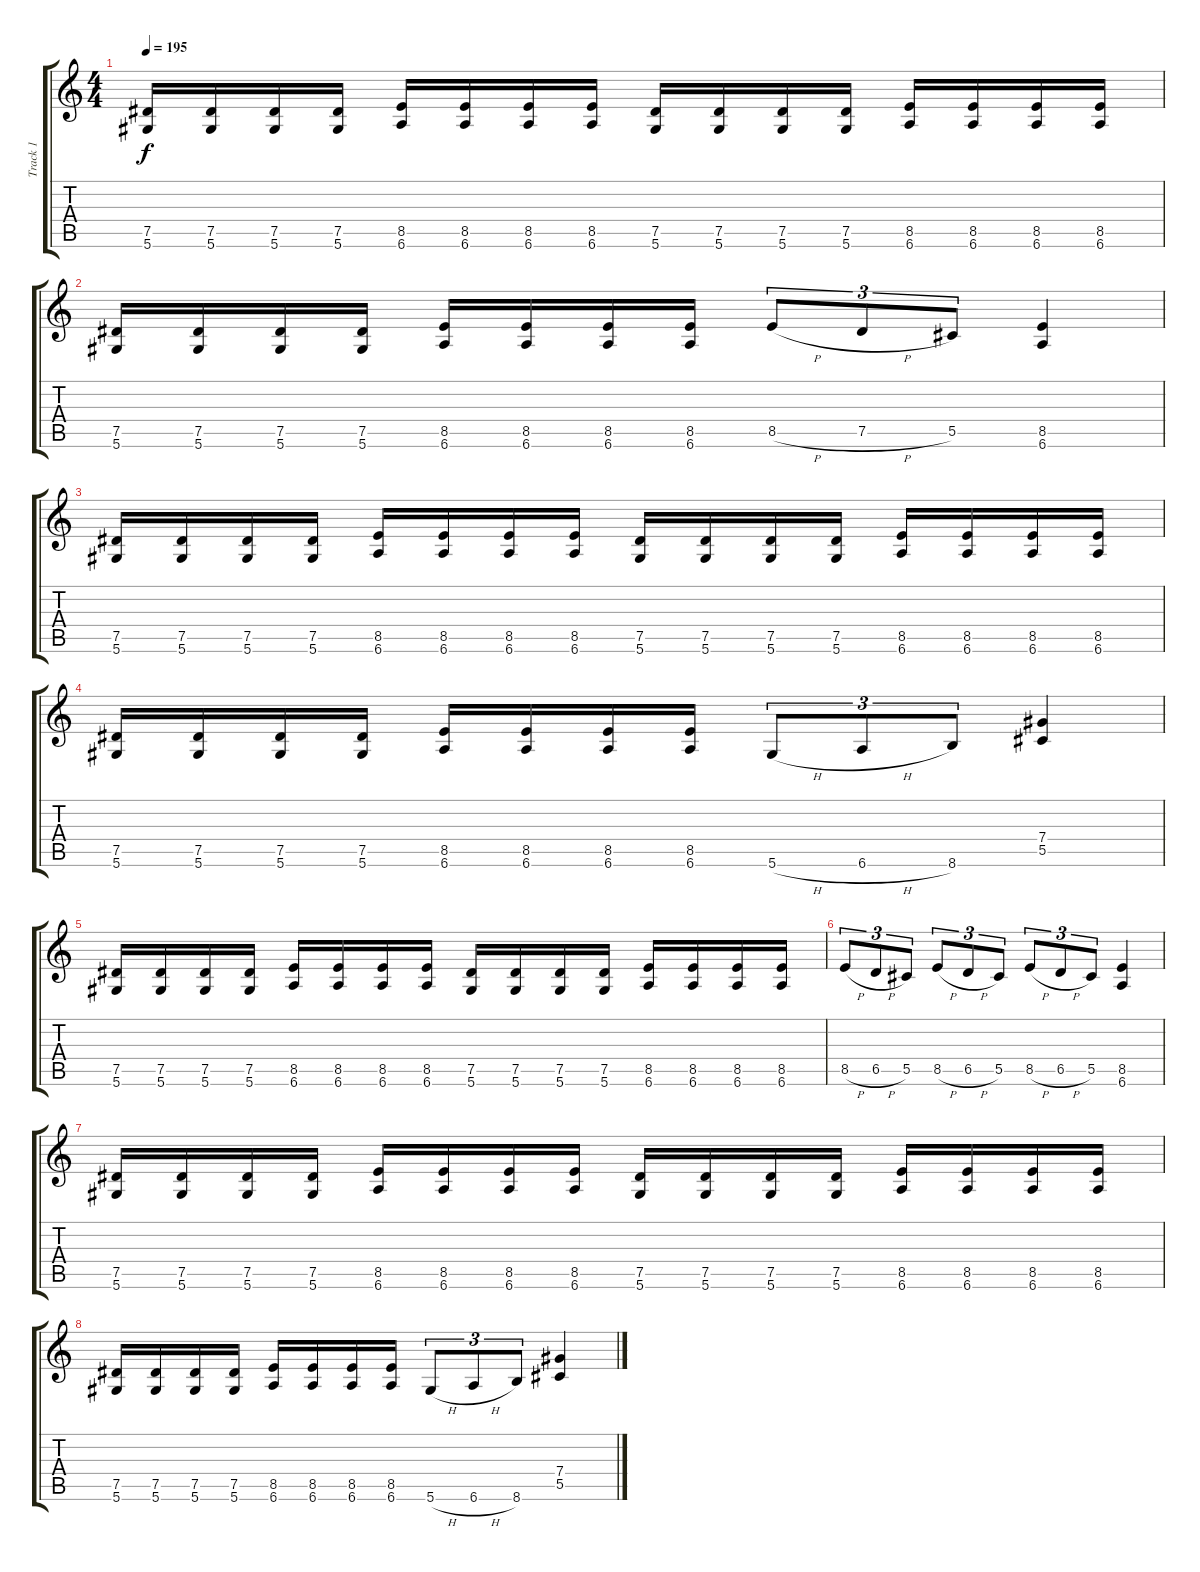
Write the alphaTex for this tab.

\track ("Track 1" "Track 1") {instrument distortionguitar}
\staff {score tabs}
\tuning (Eb4 Bb3 Gb3 Db3 Ab2 Eb2) {hide}
\ts (4 4)
\tempo 195
\clef g2
\ks c
(7.5 5.6).16{dy f} (7.5 5.6).16 (7.5 5.6).16 (7.5 5.6).16 (8.5 6.6).16 (8.5 6.6).16 (8.5 6.6).16 (8.5 6.6).16 (7.5 5.6).16 (7.5 5.6).16 (7.5 5.6).16 (7.5 5.6).16 (8.5 6.6).16 (8.5 6.6).16 (8.5 6.6).16 (8.5 6.6).16 |
(7.5 5.6).16 (7.5 5.6).16 (7.5 5.6).16 (7.5 5.6).16 (8.5 6.6).16 (8.5 6.6).16 (8.5 6.6).16 (8.5 6.6).16 8.5{h}.8{tu (3 2)} 7.5{h}.8{tu (3 2)} 5.5.8{tu (3 2)} (8.5 6.6).4 |
(7.5 5.6).16 (7.5 5.6).16 (7.5 5.6).16 (7.5 5.6).16 (8.5 6.6).16 (8.5 6.6).16 (8.5 6.6).16 (8.5 6.6).16 (7.5 5.6).16 (7.5 5.6).16 (7.5 5.6).16 (7.5 5.6).16 (8.5 6.6).16 (8.5 6.6).16 (8.5 6.6).16 (8.5 6.6).16 |
(7.5 5.6).16 (7.5 5.6).16 (7.5 5.6).16 (7.5 5.6).16 (8.5 6.6).16 (8.5 6.6).16 (8.5 6.6).16 (8.5 6.6).16 5.6{h}.8{tu (3 2)} 6.6{h}.8{tu (3 2)} 8.6.8{tu (3 2)} (7.4 5.5).4 |
(7.5 5.6).16 (7.5 5.6).16 (7.5 5.6).16 (7.5 5.6).16 (8.5 6.6).16 (8.5 6.6).16 (8.5 6.6).16 (8.5 6.6).16 (7.5 5.6).16 (7.5 5.6).16 (7.5 5.6).16 (7.5 5.6).16 (8.5 6.6).16 (8.5 6.6).16 (8.5 6.6).16 (8.5 6.6).16 |
8.5{h}.8{tu (3 2)} 6.5{h}.8{tu (3 2)} 5.5.8{tu (3 2)} 8.5{h}.8{tu (3 2)} 6.5{h}.8{tu (3 2)} 5.5.8{tu (3 2)} 8.5{h}.8{tu (3 2)} 6.5{h}.8{tu (3 2)} 5.5.8{tu (3 2)} (8.5 6.6).4 |
(7.5 5.6).16 (7.5 5.6).16 (7.5 5.6).16 (7.5 5.6).16 (8.5 6.6).16 (8.5 6.6).16 (8.5 6.6).16 (8.5 6.6).16 (7.5 5.6).16 (7.5 5.6).16 (7.5 5.6).16 (7.5 5.6).16 (8.5 6.6).16 (8.5 6.6).16 (8.5 6.6).16 (8.5 6.6).16 |
(7.5 5.6).16 (7.5 5.6).16 (7.5 5.6).16 (7.5 5.6).16 (8.5 6.6).16 (8.5 6.6).16 (8.5 6.6).16 (8.5 6.6).16 5.6{h}.8{tu (3 2)} 6.6{h}.8{tu (3 2)} 8.6.8{tu (3 2)} (7.4 5.5).4
